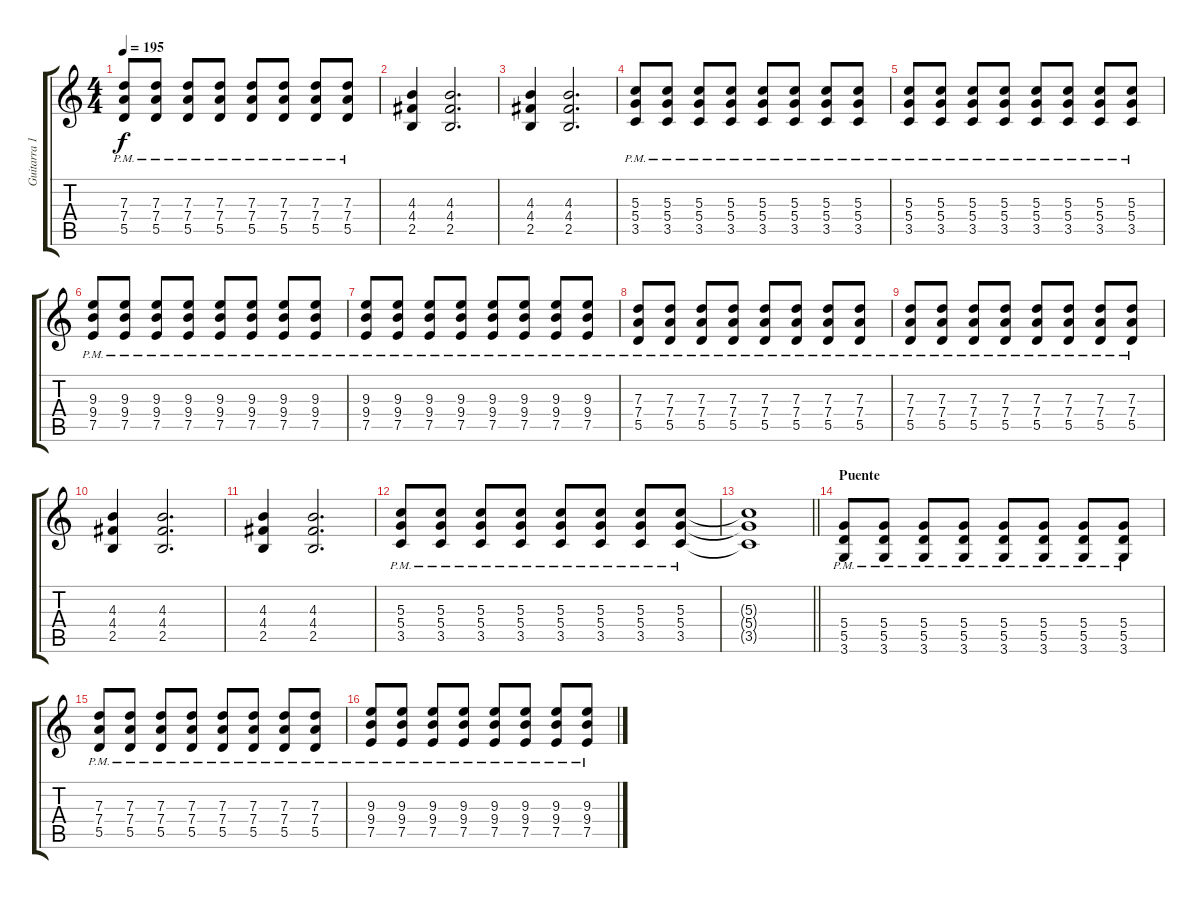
\track ("Guitarra 1" "Guitarra 1") {instrument distortionguitar}
\staff {score tabs}
\tuning (E4 B3 G3 D3 A2 E2) {hide}
\ts (4 4)
\tempo 195
\clef g2
\ks c
(7.3{pm} 7.4{pm} 5.5{pm}).8{dy f} (7.3{pm} 7.4{pm} 5.5{pm}).8 (7.3{pm} 7.4{pm} 5.5{pm}).8 (7.3{pm} 7.4{pm} 5.5{pm}).8 (7.3{pm} 7.4{pm} 5.5{pm}).8 (7.3{pm} 7.4{pm} 5.5{pm}).8 (7.3{pm} 7.4{pm} 5.5{pm}).8 (7.3{pm} 7.4{pm} 5.5{pm}).8 |
(4.3 4.4 2.5).4 (4.3 4.4 2.5).2{d} |
(4.3 4.4 2.5).4 (4.3 4.4 2.5).2{d} |
(5.3{pm} 5.4{pm} 3.5{pm}).8 (5.3{pm} 5.4{pm} 3.5{pm}).8 (5.3{pm} 5.4{pm} 3.5{pm}).8 (5.3{pm} 5.4{pm} 3.5{pm}).8 (5.3{pm} 5.4{pm} 3.5{pm}).8 (5.3{pm} 5.4{pm} 3.5{pm}).8 (5.3{pm} 5.4{pm} 3.5{pm}).8 (5.3{pm} 5.4{pm} 3.5{pm}).8 |
(5.3{pm} 5.4{pm} 3.5{pm}).8 (5.3{pm} 5.4{pm} 3.5{pm}).8 (5.3{pm} 5.4{pm} 3.5{pm}).8 (5.3{pm} 5.4{pm} 3.5{pm}).8 (5.3{pm} 5.4{pm} 3.5{pm}).8 (5.3{pm} 5.4{pm} 3.5{pm}).8 (5.3{pm} 5.4{pm} 3.5{pm}).8 (5.3{pm} 5.4{pm} 3.5{pm}).8 |
(9.3{pm} 9.4{pm} 7.5{pm}).8 (9.3{pm} 9.4{pm} 7.5{pm}).8 (9.3{pm} 9.4{pm} 7.5{pm}).8 (9.3{pm} 9.4{pm} 7.5{pm}).8 (9.3{pm} 9.4{pm} 7.5{pm}).8 (9.3{pm} 9.4{pm} 7.5{pm}).8 (9.3{pm} 9.4{pm} 7.5{pm}).8 (9.3{pm} 9.4{pm} 7.5{pm}).8 |
(9.3{pm} 9.4{pm} 7.5{pm}).8 (9.3{pm} 9.4{pm} 7.5{pm}).8 (9.3{pm} 9.4{pm} 7.5{pm}).8 (9.3{pm} 9.4{pm} 7.5{pm}).8 (9.3{pm} 9.4{pm} 7.5{pm}).8 (9.3{pm} 9.4{pm} 7.5{pm}).8 (9.3{pm} 9.4{pm} 7.5{pm}).8 (9.3{pm} 9.4{pm} 7.5{pm}).8 |
(7.3{pm} 7.4{pm} 5.5{pm}).8 (7.3{pm} 7.4{pm} 5.5{pm}).8 (7.3{pm} 7.4{pm} 5.5{pm}).8 (7.3{pm} 7.4{pm} 5.5{pm}).8 (7.3{pm} 7.4{pm} 5.5{pm}).8 (7.3{pm} 7.4{pm} 5.5{pm}).8 (7.3{pm} 7.4{pm} 5.5{pm}).8 (7.3{pm} 7.4{pm} 5.5{pm}).8 |
(7.3{pm} 7.4{pm} 5.5{pm}).8 (7.3{pm} 7.4{pm} 5.5{pm}).8 (7.3{pm} 7.4{pm} 5.5{pm}).8 (7.3{pm} 7.4{pm} 5.5{pm}).8 (7.3{pm} 7.4{pm} 5.5{pm}).8 (7.3{pm} 7.4{pm} 5.5{pm}).8 (7.3{pm} 7.4{pm} 5.5{pm}).8 (7.3{pm} 7.4{pm} 5.5{pm}).8 |
(4.3 4.4 2.5).4 (4.3 4.4 2.5).2{d} |
(4.3 4.4 2.5).4 (4.3 4.4 2.5).2{d} |
(5.3{pm} 5.4{pm} 3.5{pm}).8 (5.3{pm} 5.4{pm} 3.5{pm}).8 (5.3{pm} 5.4{pm} 3.5{pm}).8 (5.3{pm} 5.4{pm} 3.5{pm}).8 (5.3{pm} 5.4{pm} 3.5{pm}).8 (5.3{pm} 5.4{pm} 3.5{pm}).8 (5.3{pm} 5.4{pm} 3.5{pm}).8 (5.3{pm} 5.4{pm} 3.5{pm}).8 |
\barLineRight lightlight
(5.3{t} 5.4{t} 3.5{t}).1 |
\section ("" "Puente")
(5.4{pm} 5.5{pm} 3.6{pm}).8 (5.4{pm} 5.5{pm} 3.6{pm}).8 (5.4{pm} 5.5{pm} 3.6{pm}).8 (5.4{pm} 5.5{pm} 3.6{pm}).8 (5.4{pm} 5.5{pm} 3.6{pm}).8 (5.4{pm} 5.5{pm} 3.6{pm}).8 (5.4{pm} 5.5{pm} 3.6{pm}).8 (5.4{pm} 5.5{pm} 3.6{pm}).8 |
(7.3{pm} 7.4{pm} 5.5{pm}).8 (7.3{pm} 7.4{pm} 5.5{pm}).8 (7.3{pm} 7.4{pm} 5.5{pm}).8 (7.3{pm} 7.4{pm} 5.5{pm}).8 (7.3{pm} 7.4{pm} 5.5{pm}).8 (7.3{pm} 7.4{pm} 5.5{pm}).8 (7.3{pm} 7.4{pm} 5.5{pm}).8 (7.3{pm} 7.4{pm} 5.5{pm}).8 |
(9.3{pm} 9.4{pm} 7.5{pm}).8 (9.3{pm} 9.4{pm} 7.5{pm}).8 (9.3{pm} 9.4{pm} 7.5{pm}).8 (9.3{pm} 9.4{pm} 7.5{pm}).8 (9.3{pm} 9.4{pm} 7.5{pm}).8 (9.3{pm} 9.4{pm} 7.5{pm}).8 (9.3{pm} 9.4{pm} 7.5{pm}).8 (9.3{pm} 9.4{pm} 7.5{pm}).8
